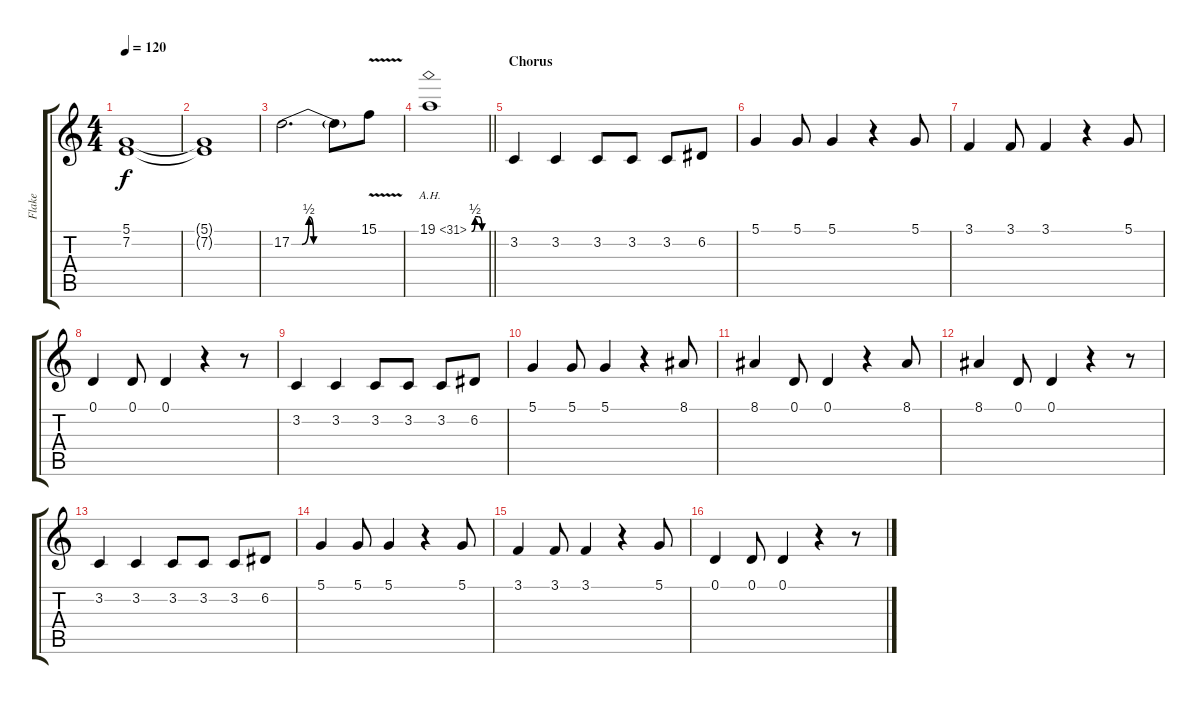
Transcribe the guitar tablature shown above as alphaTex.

\track ("Flake" "Flake") {instrument stringensemble2}
\staff {score tabs}
\tuning (D4 A3 F3 C3 G2 C2) {hide}
\ts (4 4)
\tempo 120
\clef g2
\ks c
(5.1 7.2{t}).1{dy f} |
(5.1{t} 7.2{t}).1 |
17.2{be (custom 0 0 9 0 15 2 19 0 25 0 45 0 60 0)}.2{d instrument whistle} 17.2{t}.8 15.1{v}.8 |
\barLineRight lightlight
19.1{be (custom 0 0 15 2 30 2 45 0 60 0) ah 12}.1 |
\section ("" "Chorus")
3.2.4{volume 13 instrument choiraahs} 3.2.4 3.2.8 3.2.8 3.2.8 6.2.8 |
5.1.4 5.1.8 5.1.4 r.4 5.1.8 |
3.1.4 3.1.8 3.1.4 r.4 5.1.8 |
0.1.4 0.1.8 0.1.4 r.4 r.8 |
3.2.4 3.2.4 3.2.8 3.2.8 3.2.8 6.2.8 |
5.1.4 5.1.8 5.1.4 r.4 8.1.8 |
8.1.4 0.1.8 0.1.4 r.4 8.1.8 |
8.1.4 0.1.8 0.1.4 r.4 r.8 |
3.2.4{volume 13 instrument choiraahs} 3.2.4 3.2.8 3.2.8 3.2.8 6.2.8 |
5.1.4 5.1.8 5.1.4 r.4 5.1.8 |
3.1.4 3.1.8 3.1.4 r.4 5.1.8 |
0.1.4 0.1.8 0.1.4 r.4 r.8
